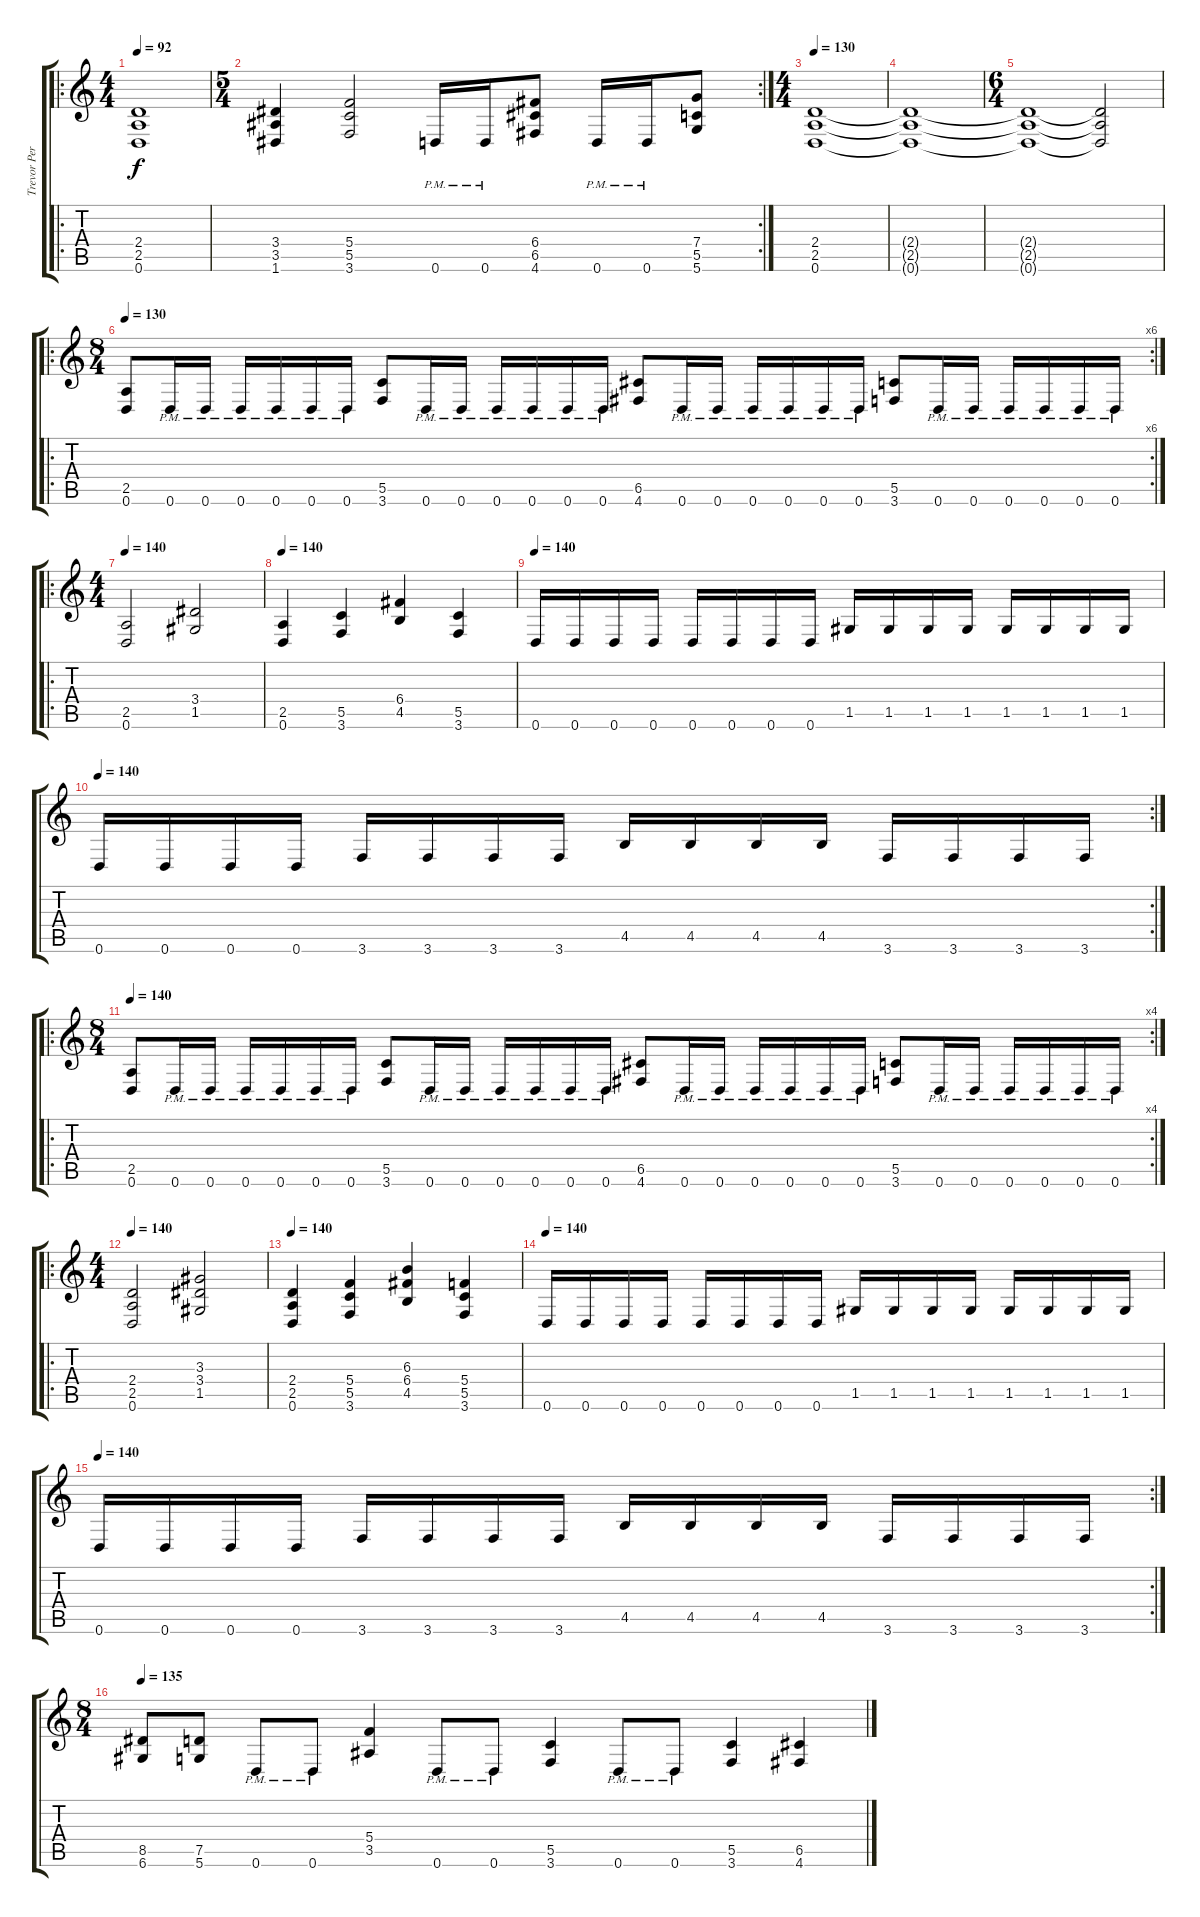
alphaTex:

\track ("Trevor Peres" "Trevor Per") {instrument distortionguitar}
\staff {score tabs}
\tuning (D4 A3 F3 C3 G2 D2) {hide}
\ro
\ts (4 4)
\tempo 92
\clef g2
\ks c
(2.4 2.5 0.6).1{dy f} |
\rc 2
\ts (5 4)
(3.4 3.5 1.6).4 (5.4 5.5 3.6).2 0.6{pm}.16 0.6{pm}.16 (6.4 6.5 4.6).8 0.6{pm}.16 0.6{pm}.16 (7.4 5.5 5.6).8 |
\ts (4 4)
\tempo 130
(2.4 2.5 0.6).1 |
(2.4{t} 2.5{t} 0.6{t}).1 |
\ts (6 4)
(2.4{t} 2.5{t} 0.6{t}).1 (2.4{t} 2.5{t} 0.6{t}).2 |
\ro
\rc 6
\ts (8 4)
\tempo 130
(2.5 0.6).8 0.6{pm}.16 0.6{pm}.16 0.6{pm}.16 0.6{pm}.16 0.6{pm}.16 0.6{pm}.16 (5.5 3.6).8 0.6{pm}.16 0.6{pm}.16 0.6{pm}.16 0.6{pm}.16 0.6{pm}.16 0.6{pm}.16 (6.5 4.6).8 0.6{pm}.16 0.6{pm}.16 0.6{pm}.16 0.6{pm}.16 0.6{pm}.16 0.6{pm}.16 (5.5 3.6).8 0.6{pm}.16 0.6{pm}.16 0.6{pm}.16 0.6{pm}.16 0.6{pm}.16 0.6{pm}.16 |
\ro
\ts (4 4)
\tempo 140
(2.5 0.6).2 (3.4 1.5).2 |
\tempo 140
(2.5 0.6).4 (5.5 3.6).4 (6.4 4.5).4 (5.5 3.6).4 |
\tempo 140
0.6.16 0.6.16 0.6.16 0.6.16 0.6.16 0.6.16 0.6.16 0.6.16 1.5.16 1.5.16 1.5.16 1.5.16 1.5.16 1.5.16 1.5.16 1.5.16 |
\rc 2
\tempo 140
0.6.16 0.6.16 0.6.16 0.6.16 3.6.16 3.6.16 3.6.16 3.6.16 4.5.16 4.5.16 4.5.16 4.5.16 3.6.16 3.6.16 3.6.16 3.6.16 |
\ro
\rc 4
\ts (8 4)
\tempo 140
(2.5 0.6).8 0.6{pm}.16 0.6{pm}.16 0.6{pm}.16 0.6{pm}.16 0.6{pm}.16 0.6{pm}.16 (5.5 3.6).8 0.6{pm}.16 0.6{pm}.16 0.6{pm}.16 0.6{pm}.16 0.6{pm}.16 0.6{pm}.16 (6.5 4.6).8 0.6{pm}.16 0.6{pm}.16 0.6{pm}.16 0.6{pm}.16 0.6{pm}.16 0.6{pm}.16 (5.5 3.6).8 0.6{pm}.16 0.6{pm}.16 0.6{pm}.16 0.6{pm}.16 0.6{pm}.16 0.6{pm}.16 |
\ro
\ts (4 4)
\tempo 140
(2.4 2.5 0.6).2 (3.3 3.4 1.5).2 |
\tempo 140
(2.4 2.5 0.6).4 (5.4 5.5 3.6).4 (6.3 6.4 4.5).4 (5.4 5.5 3.6).4 |
\tempo 140
0.6.16 0.6.16 0.6.16 0.6.16 0.6.16 0.6.16 0.6.16 0.6.16 1.5.16 1.5.16 1.5.16 1.5.16 1.5.16 1.5.16 1.5.16 1.5.16 |
\rc 2
\tempo 140
0.6.16 0.6.16 0.6.16 0.6.16 3.6.16 3.6.16 3.6.16 3.6.16 4.5.16 4.5.16 4.5.16 4.5.16 3.6.16 3.6.16 3.6.16 3.6.16 |
\ts (8 4)
\tempo 135
(8.5 6.6).8 (7.5 5.6).8 0.6{pm}.8 0.6{pm}.8 (5.4 3.5).4 0.6{pm}.8 0.6{pm}.8 (5.5 3.6).4 0.6{pm}.8 0.6{pm}.8 (5.5 3.6).4 (6.5 4.6).4
